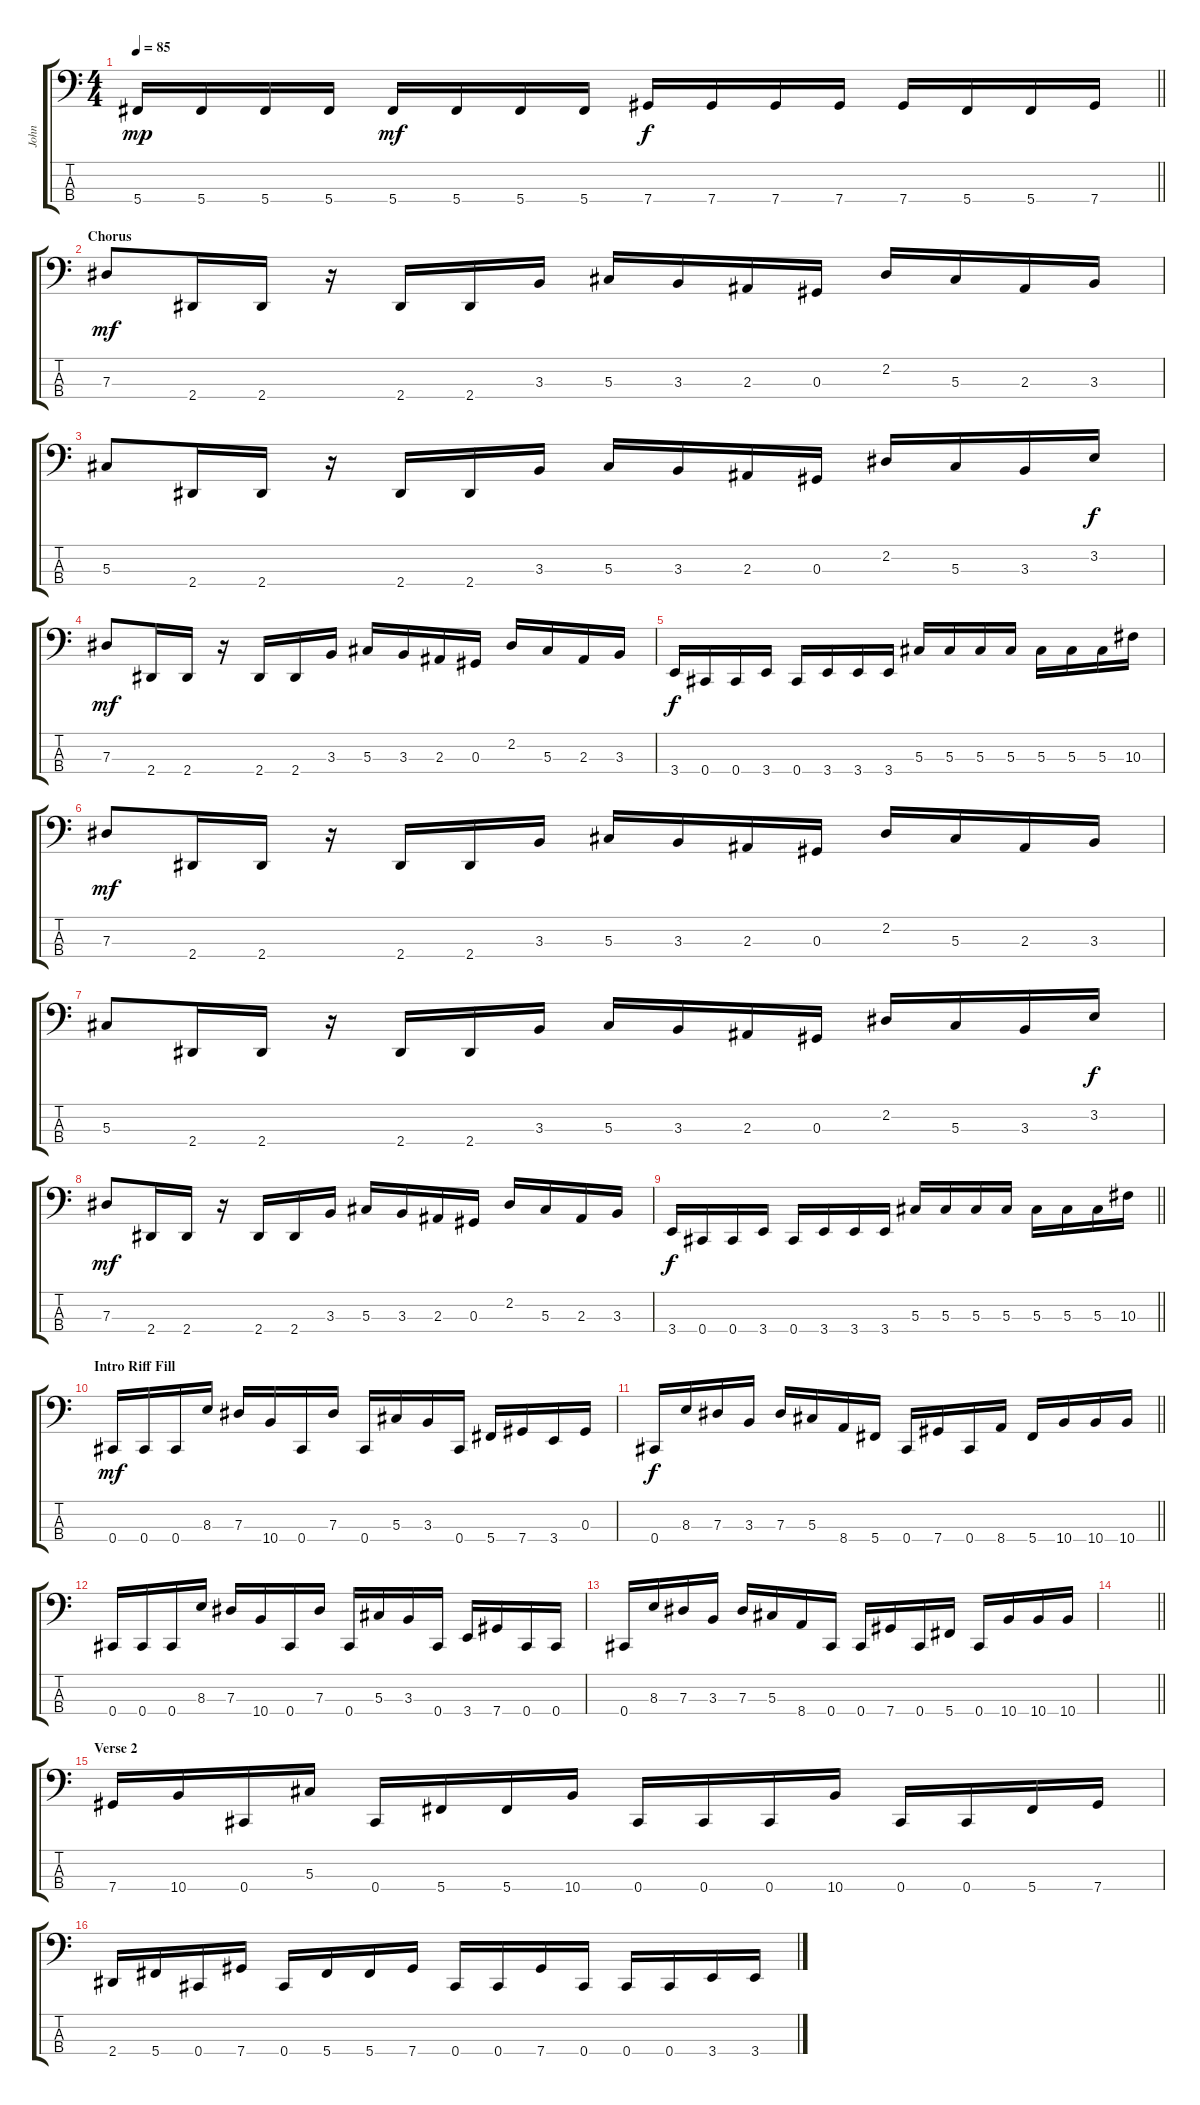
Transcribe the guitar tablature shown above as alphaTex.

\track ("John" "John") {instrument electricbasspick}
\staff {score tabs}
\tuning (Gb2 Db2 Ab1 Db1) {hide}
\ts (4 4)
\tempo 85
\clef f4
\barLineRight lightlight
\ks c
5.4.16{dy mp} 5.4.16 5.4.16 5.4.16 5.4.16{dy mf} 5.4.16 5.4.16 5.4.16 7.4.16{dy f} 7.4.16 7.4.16 7.4.16 7.4.16 5.4.16 5.4.16 7.4.16 |
\section ("" "Chorus")
7.3.8{dy mf} 2.4.16 2.4.16 r.16 2.4.16 2.4.16 3.3.16 5.3.16 3.3.16 2.3.16 0.3.16 2.2.16 5.3.16 2.3.16 3.3.16 |
5.3.8 2.4.16 2.4.16 r.16 2.4.16 2.4.16 3.3.16 5.3.16 3.3.16 2.3.16 0.3.16 2.2.16 5.3.16 3.3.16 3.2.16{dy f} |
7.3.8{dy mf} 2.4.16 2.4.16 r.16 2.4.16 2.4.16 3.3.16 5.3.16 3.3.16 2.3.16 0.3.16 2.2.16 5.3.16 2.3.16 3.3.16 |
3.4.16{dy f} 0.4.16 0.4.16 3.4.16 0.4.16 3.4.16 3.4.16 3.4.16 5.3.16 5.3.16 5.3.16 5.3.16 5.3.16 5.3.16 5.3.16 10.3.16 |
7.3.8{dy mf} 2.4.16 2.4.16 r.16 2.4.16 2.4.16 3.3.16 5.3.16 3.3.16 2.3.16 0.3.16 2.2.16 5.3.16 2.3.16 3.3.16 |
5.3.8 2.4.16 2.4.16 r.16 2.4.16 2.4.16 3.3.16 5.3.16 3.3.16 2.3.16 0.3.16 2.2.16 5.3.16 3.3.16 3.2.16{dy f} |
7.3.8{dy mf} 2.4.16 2.4.16 r.16 2.4.16 2.4.16 3.3.16 5.3.16 3.3.16 2.3.16 0.3.16 2.2.16 5.3.16 2.3.16 3.3.16 |
\barLineRight lightlight
3.4.16{dy f} 0.4.16 0.4.16 3.4.16 0.4.16 3.4.16 3.4.16 3.4.16 5.3.16 5.3.16 5.3.16 5.3.16 5.3.16 5.3.16 5.3.16 10.3.16 |
\section ("" "Intro Riff Fill")
0.4.16{dy mf} 0.4.16 0.4.16 8.3.16 7.3.16 10.4.16 0.4.16 7.3.16 0.4.16 5.3.16 3.3.16 0.4.16 5.4.16 7.4.16 3.4.16 0.3.16 |
\barLineRight lightlight
0.4.16{dy f} 8.3.16 7.3.16 3.3.16 7.3.16 5.3.16 8.4.16 5.4.16 0.4.16 7.4.16 0.4.16 8.4.16 5.4.16 10.4.16 10.4.16 10.4.16 |
0.4.16 0.4.16 0.4.16 8.3.16 7.3.16 10.4.16 0.4.16 7.3.16 0.4.16 5.3.16 3.3.16 0.4.16 3.4.16 7.4.16 0.4.16 0.4.16 |
0.4.16 8.3.16 7.3.16 3.3.16 7.3.16 5.3.16 8.4.16 0.4.16 0.4.16 7.4.16 0.4.16 5.4.16 0.4.16 10.4.16 10.4.16 10.4.16 |
\barLineRight lightlight
|
\section ("" "Verse 2")
7.4.16 10.4.16 0.4.16 5.3.16 0.4.16 5.4.16 5.4.16 10.4.16 0.4.16 0.4.16 0.4.16 10.4.16 0.4.16 0.4.16 5.4.16 7.4.16 |
2.4.16 5.4.16 0.4.16 7.4.16 0.4.16 5.4.16 5.4.16 7.4.16 0.4.16 0.4.16 7.4.16 0.4.16 0.4.16 0.4.16 3.4.16 3.4.16
